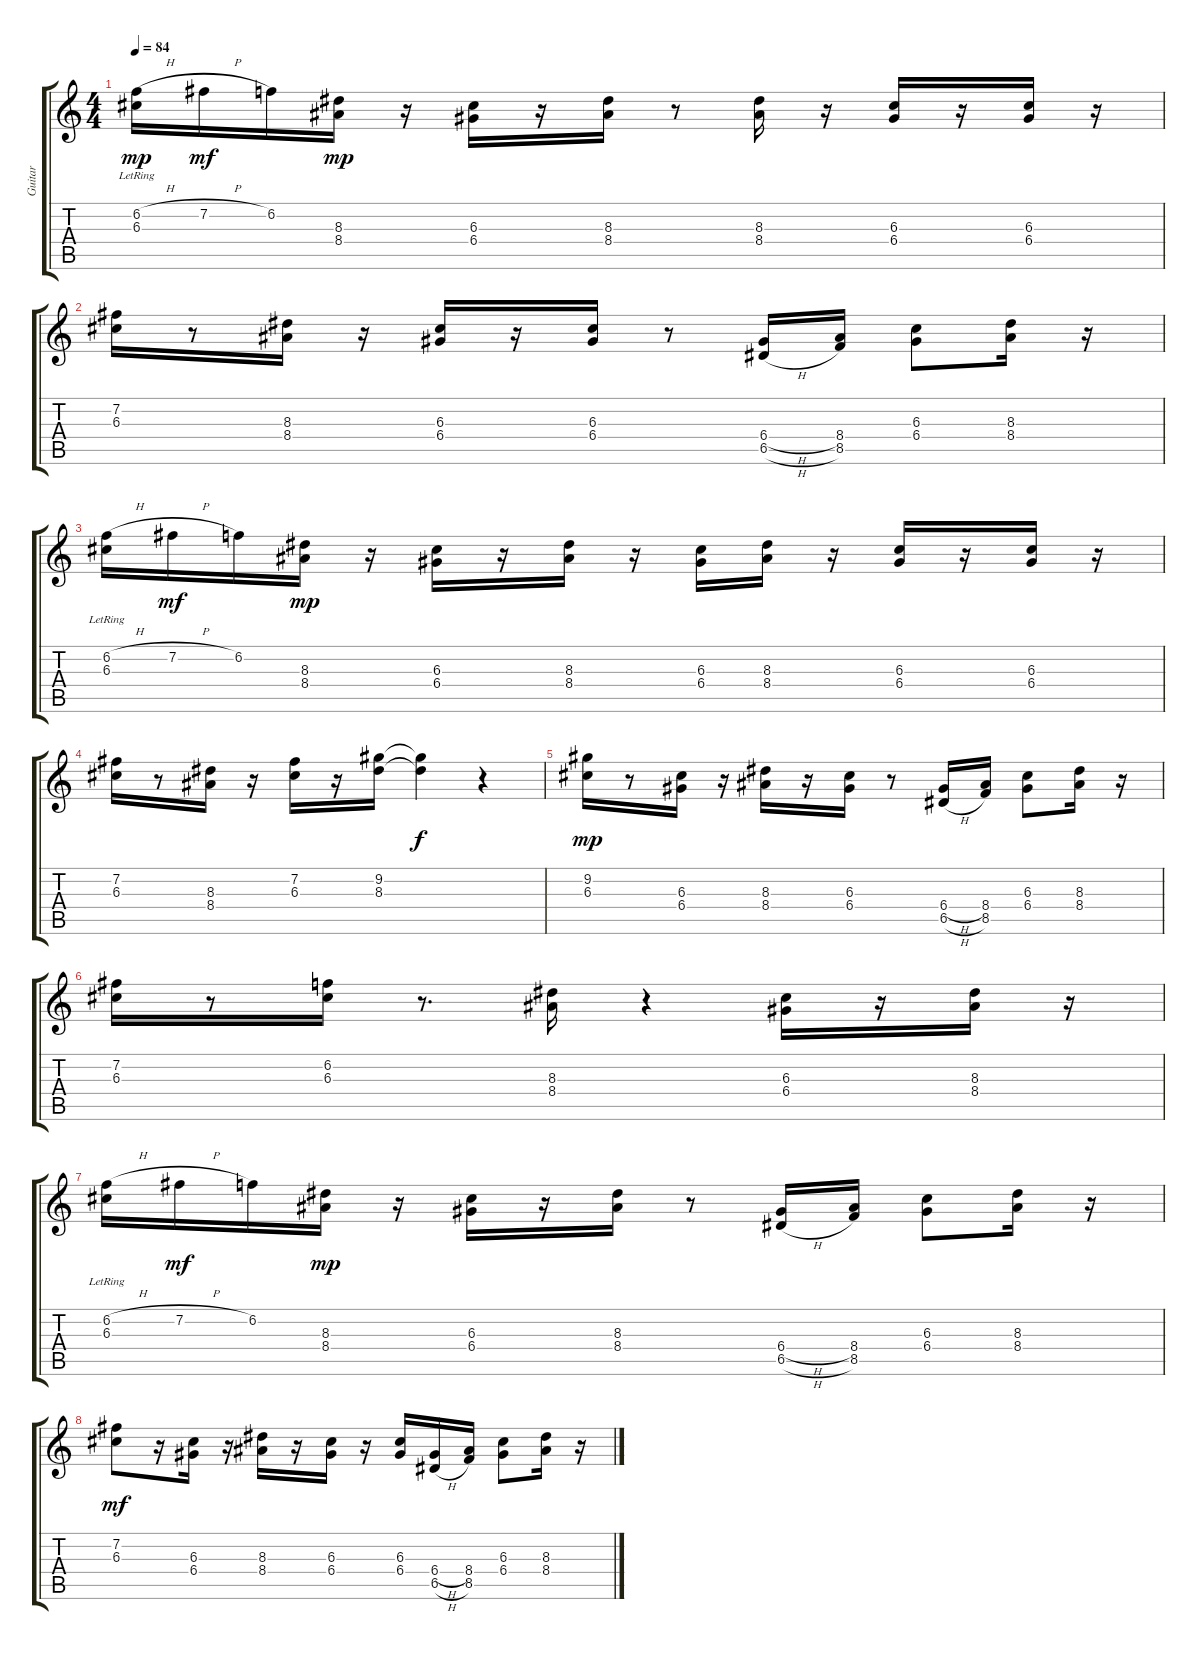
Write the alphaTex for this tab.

\track ("Guitar" "Guitar") {instrument electricguitarclean}
\staff {score tabs}
\tuning (E4 B3 G3 D3 A2 E2) {hide}
\ts (4 4)
\tempo 84
\clef g2
\ks c
(6.2{h} 6.3{lr}).16{dy mp} 7.2{h}.16{dy mf} 6.2.16 (8.3 8.4).16{dy mp} r.16 (6.3 6.4).16 r.16 (8.3 8.4).16 r.8 (8.3 8.4).16 r.16 (6.3 6.4).16 r.16 (6.3 6.4).16 r.16 |
(7.2 6.3).16 r.8 (8.3 8.4).16 r.16 (6.3 6.4).16 r.16 (6.3 6.4).16 r.8 (6.4{h} 6.5{h}).16 (8.4 8.5).16 (6.3 6.4).8 (8.3 8.4).16 r.16 |
(6.2{h} 6.3{lr}).16 7.2{h}.16{dy mf} 6.2.16 (8.3 8.4).16{dy mp} r.16 (6.3 6.4).16 r.16 (8.3 8.4).16 r.16 (6.3 6.4).16 (8.3 8.4).16 r.16 (6.3 6.4).16 r.16 (6.3 6.4).16 r.16 |
(7.2 6.3).16 r.8 (8.3 8.4).16 r.16 (7.2 6.3).16 r.16 (9.2 8.3).16 (9.2{t} 8.3{t}).4{dy f} r.4 |
(9.2 6.3).16{dy mp} r.8 (6.3 6.4).16 r.16 (8.3 8.4).16 r.16 (6.3 6.4).16 r.8 (6.4{h} 6.5{h}).16 (8.4 8.5).16 (6.3 6.4).8 (8.3 8.4).16 r.16 |
(7.2 6.3).16 r.8 (6.2 6.3).16 r.8{d} (8.3 8.4).16 r.4 (6.3 6.4).16 r.16 (8.3 8.4).16 r.16 |
(6.2{h} 6.3{lr}).16 7.2{h}.16{dy mf} 6.2.16 (8.3 8.4).16{dy mp} r.16 (6.3 6.4).16 r.16 (8.3 8.4).16 r.8 (6.4{h} 6.5{h}).16 (8.4 8.5).16 (6.3 6.4).8 (8.3 8.4).16 r.16 |
(7.2 6.3).8{dy mf} r.16 (6.3 6.4).16 r.16 (8.3 8.4).16 r.16 (6.3 6.4).16 r.16 (6.3 6.4).16 (6.4{h} 6.5{h}).16 (8.4 8.5).16 (6.3 6.4).8 (8.3 8.4).16 r.16
